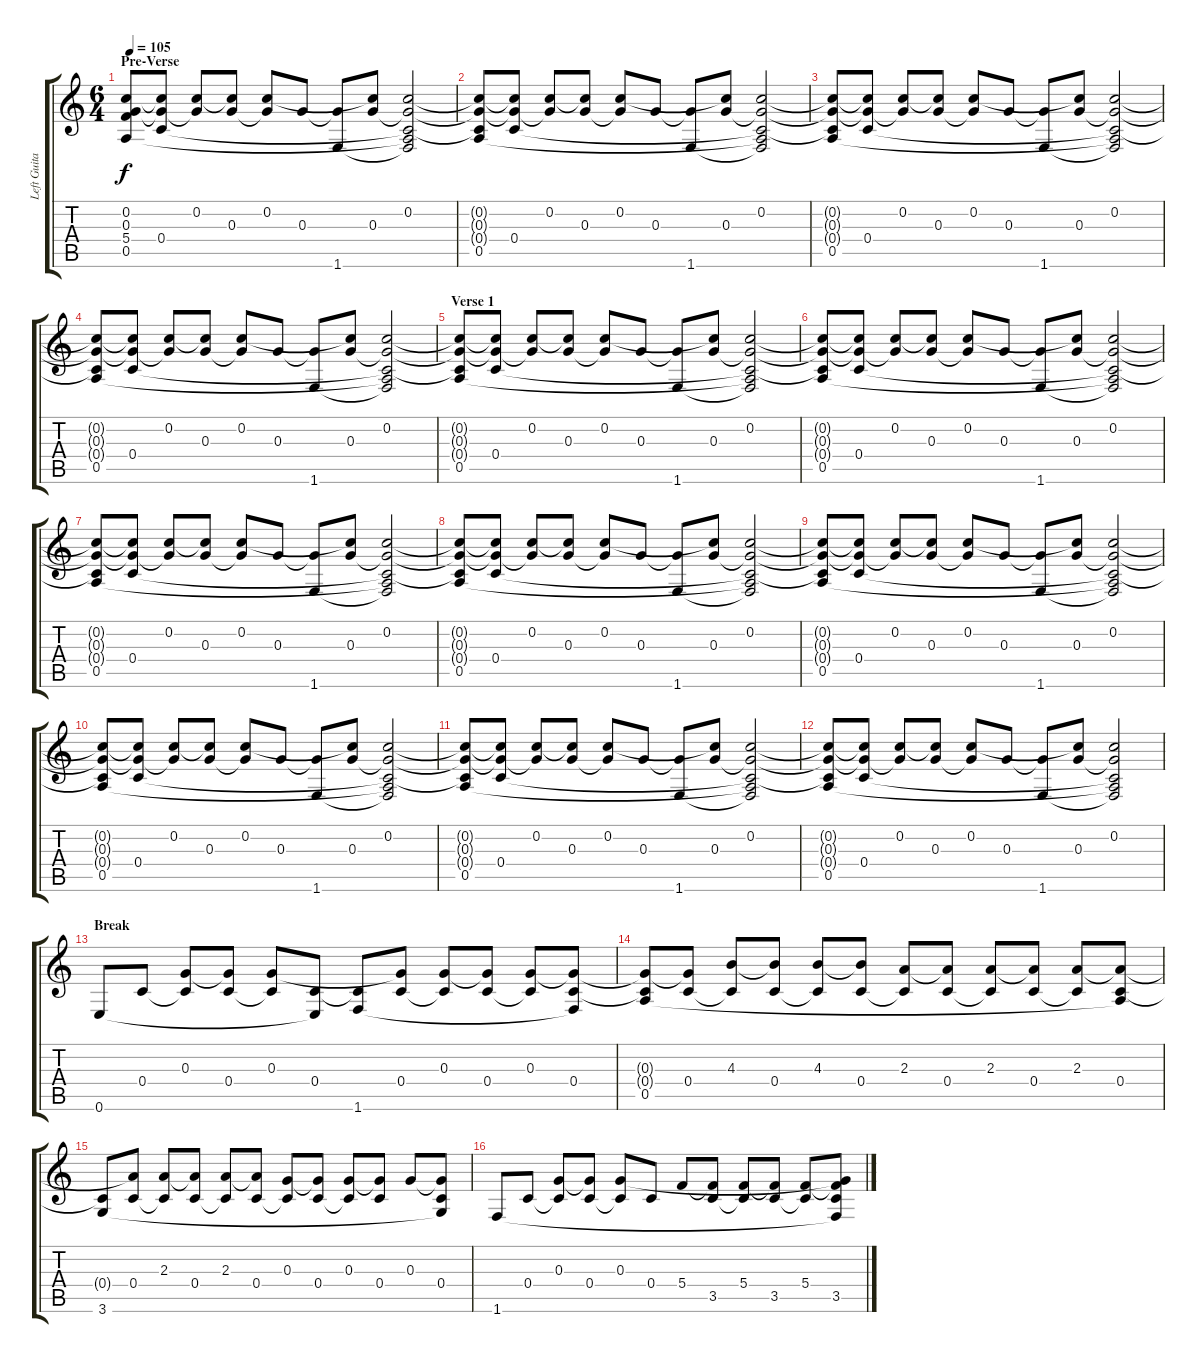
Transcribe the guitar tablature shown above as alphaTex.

\track ("Left Guitar" "Left Guita") {instrument electricguitarjazz}
\staff {score tabs}
\tuning (E4 C4 G3 C3 A2 E2) {hide}
\ts (6 4)
\section ("" "Pre-Verse")
\tempo 105
\clef g2
\ks c
(0.2 0.3{t} 5.4{t} 0.5).8{dy f} (0.2{t} 0.3{t} 0.4).8 (0.2 0.3{t}).8 (0.2{t} 0.3).8 (0.2 0.3{t}).8 0.3.8 (0.3{t} 1.6).8 (0.2{t} 0.3).8 (0.2 0.3{t} 0.4{t} 0.5{t} 1.6{t}).2 |
(0.2{t} 0.3{t} 0.4{t} 0.5).8 (0.2{t} 0.3{t} 0.4).8 (0.2 0.3{t}).8 (0.2{t} 0.3).8 (0.2 0.3{t}).8 0.3.8 (0.3{t} 1.6).8 (0.2{t} 0.3).8 (0.2 0.3{t} 0.4{t} 0.5{t} 1.6{t}).2 |
(0.2{t} 0.3{t} 0.4{t} 0.5).8 (0.2{t} 0.3{t} 0.4).8 (0.2 0.3{t}).8 (0.2{t} 0.3).8 (0.2 0.3{t}).8 0.3.8 (0.3{t} 1.6).8 (0.2{t} 0.3).8 (0.2 0.3{t} 0.4{t} 0.5{t} 1.6{t}).2 |
(0.2{t} 0.3{t} 0.4{t} 0.5).8 (0.2{t} 0.3{t} 0.4).8 (0.2 0.3{t}).8 (0.2{t} 0.3).8 (0.2 0.3{t}).8 0.3.8 (0.3{t} 1.6).8 (0.2{t} 0.3).8 (0.2 0.3{t} 0.4{t} 0.5{t} 1.6{t}).2 |
\section ("" "Verse 1")
(0.2{t} 0.3{t} 0.4{t} 0.5).8 (0.2{t} 0.3{t} 0.4).8 (0.2 0.3{t}).8 (0.2{t} 0.3).8 (0.2 0.3{t}).8 0.3.8 (0.3{t} 1.6).8 (0.2{t} 0.3).8 (0.2 0.3{t} 0.4{t} 0.5{t} 1.6{t}).2 |
(0.2{t} 0.3{t} 0.4{t} 0.5).8 (0.2{t} 0.3{t} 0.4).8 (0.2 0.3{t}).8 (0.2{t} 0.3).8 (0.2 0.3{t}).8 0.3.8 (0.3{t} 1.6).8 (0.2{t} 0.3).8 (0.2 0.3{t} 0.4{t} 0.5{t} 1.6{t}).2 |
(0.2{t} 0.3{t} 0.4{t} 0.5).8 (0.2{t} 0.3{t} 0.4).8 (0.2 0.3{t}).8 (0.2{t} 0.3).8 (0.2 0.3{t}).8 0.3.8 (0.3{t} 1.6).8 (0.2{t} 0.3).8 (0.2 0.3{t} 0.4{t} 0.5{t} 1.6{t}).2 |
(0.2{t} 0.3{t} 0.4{t} 0.5).8 (0.2{t} 0.3{t} 0.4).8 (0.2 0.3{t}).8 (0.2{t} 0.3).8 (0.2 0.3{t}).8 0.3.8 (0.3{t} 1.6).8 (0.2{t} 0.3).8 (0.2 0.3{t} 0.4{t} 0.5{t} 1.6{t}).2 |
(0.2{t} 0.3{t} 0.4{t} 0.5).8 (0.2{t} 0.3{t} 0.4).8 (0.2 0.3{t}).8 (0.2{t} 0.3).8 (0.2 0.3{t}).8 0.3.8 (0.3{t} 1.6).8 (0.2{t} 0.3).8 (0.2 0.3{t} 0.4{t} 0.5{t} 1.6{t}).2 |
(0.2{t} 0.3{t} 0.4{t} 0.5).8 (0.2{t} 0.3{t} 0.4).8 (0.2 0.3{t}).8 (0.2{t} 0.3).8 (0.2 0.3{t}).8 0.3.8 (0.3{t} 1.6).8 (0.2{t} 0.3).8 (0.2 0.3{t} 0.4{t} 0.5{t} 1.6{t}).2 |
(0.2{t} 0.3{t} 0.4{t} 0.5).8 (0.2{t} 0.3{t} 0.4).8 (0.2 0.3{t}).8 (0.2{t} 0.3).8 (0.2 0.3{t}).8 0.3.8 (0.3{t} 1.6).8 (0.2{t} 0.3).8 (0.2 0.3{t} 0.4{t} 0.5{t} 1.6{t}).2 |
(0.2{t} 0.3{t} 0.4{t} 0.5).8 (0.2{t} 0.3{t} 0.4).8 (0.2 0.3{t}).8 (0.2{t} 0.3).8 (0.2 0.3{t}).8 0.3.8 (0.3{t} 1.6).8 (0.2{t} 0.3).8 (0.2 0.3{t} 0.4{t} 0.5{t} 1.6{t}).2 |
\section ("" "Break")
0.6.8 0.4.8 (0.3 0.4{t}).8 (0.3{t} 0.4).8 (0.3 0.4{t}).8 (0.4 0.6{t}).8 (0.4{t} 1.6).8 (0.3{t} 0.4).8 (0.3 0.4{t}).8 (0.3{t} 0.4).8 (0.3 0.4{t}).8 (0.3{t} 0.4 1.6{t}).8 |
(0.3{t} 0.4{t} 0.5).8 (0.3{t} 0.4).8 (4.3 0.4{t}).8 (4.3{t} 0.4).8 (4.3 0.4{t}).8 (4.3{t} 0.4).8 (2.3 0.4{t}).8 (2.3{t} 0.4).8 (2.3 0.4{t}).8 (2.3{t} 0.4).8 (2.3 0.4{t}).8 (2.3{t} 0.4 0.5{t}).8 |
(0.4{t} 3.6).8 (2.3{t} 0.4).8 (2.3 0.4{t}).8 (2.3{t} 0.4).8 (2.3 0.4{t}).8 (2.3{t} 0.4).8 (0.3 0.4{t}).8 (0.3{t} 0.4).8 (0.3 0.4{t}).8 (0.3{t} 0.4).8 0.3.8 (0.3{t} 0.4 3.6{t}).8 |
1.6.8 0.4.8 (0.3 0.4{t}).8 (0.3{t} 0.4).8 (0.3 0.4{t}).8 0.4.8 5.4.8 (5.4{t} 3.5).8 (5.4 3.5{t}).8 (5.4{t} 3.5).8 (5.4 3.5{t}).8 (0.3{t} 5.4{t} 3.5 1.6{t}).8
